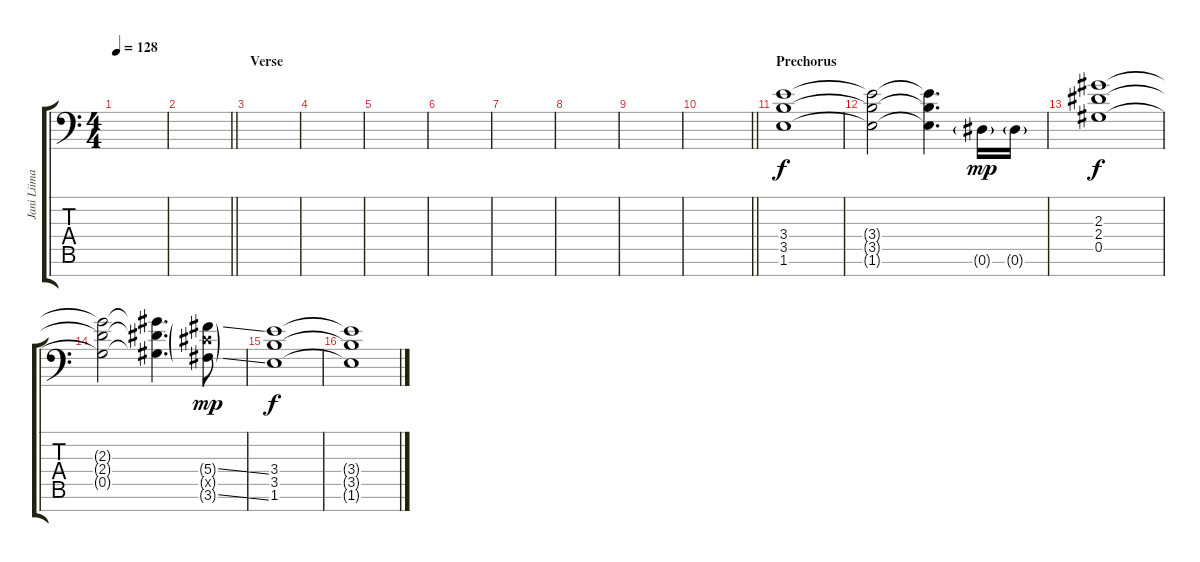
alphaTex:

\track ("Jani Liimatainen - Guitar" "Jani Liima") {instrument distortionguitar}
\staff {score tabs}
\tuning (Eb4 Bb3 Gb3 Db3 Ab2 Eb2 Bb1) {hide}
\ts (4 4)
\tempo 128
\clef f4
\ks c
|
\barLineRight lightlight
|
\section ("" "Verse")
|
|
|
|
|
|
|
\barLineRight lightlight
|
\section ("" "Prechorus")
(3.4 3.5 1.6).1 |
(3.4{t} 3.5{t} 1.6{t}).2 (3.4{t} 3.5{t} 1.6{t}).4{d} 0.6{g}.16{dy mp} 0.6{g}.16 |
(2.3 2.4 0.5).1{dy f} |
(2.3{t} 2.4{t} 0.5{t}).2 (2.3{t} 2.4{t} 0.5{t}).4{d} (5.4{ss g} 5.5{g x} 3.6{ss g}).8{dy mp} |
(3.4 3.5 1.6).1{dy f} |
(3.4{t} 3.5{t} 1.6{t}).1
